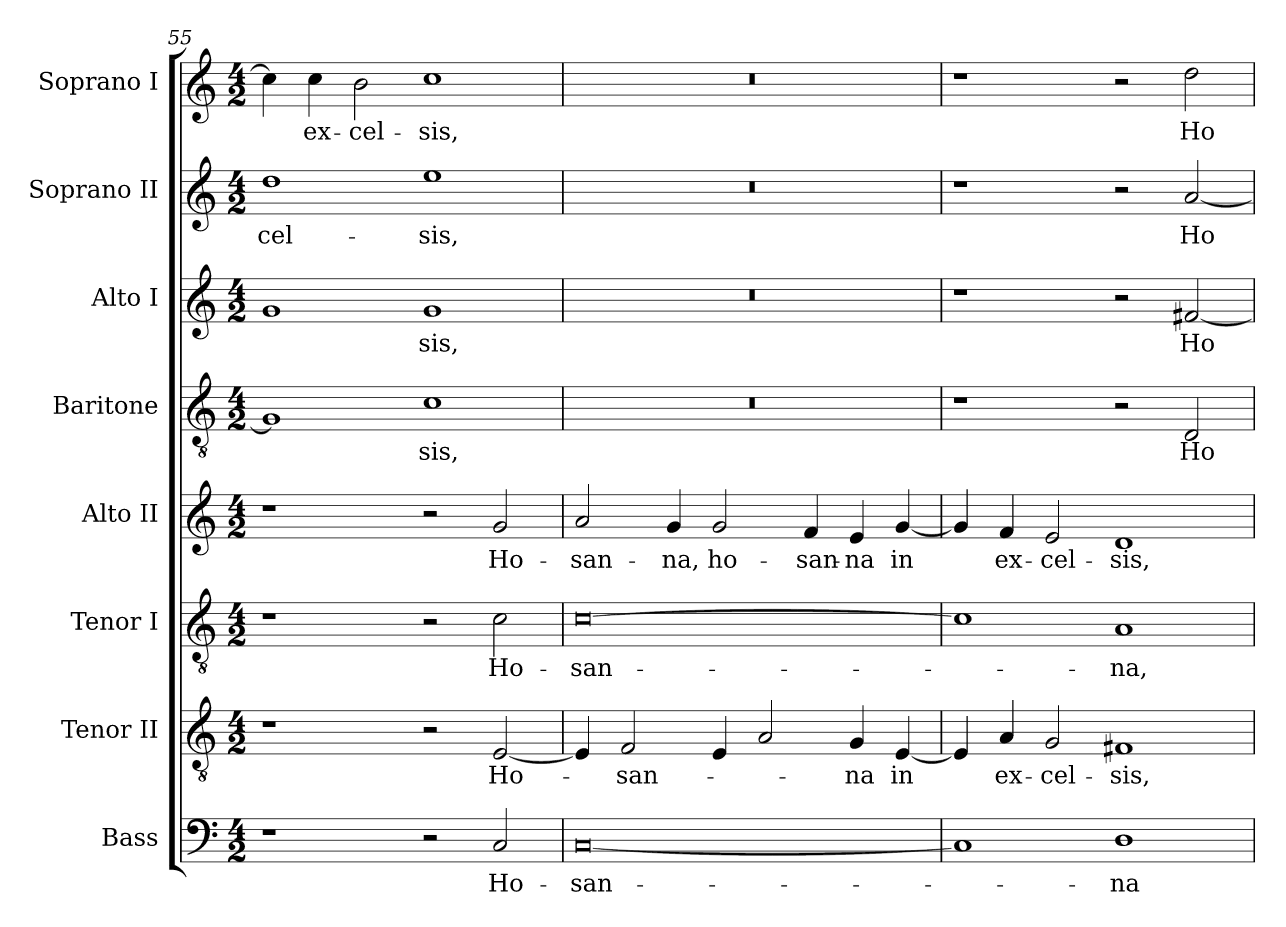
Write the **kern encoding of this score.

**kern	**text	**kern	**text	**kern	**text	**kern	**text	**kern	**text	**kern	**text	**kern	**text	**kern	**text
*part8	*part8	*part7	*part7	*part6	*part6	*part5	*part5	*part4	*part4	*part3	*part3	*part2	*part2	*part1	*part1
*staff8	*staff8	*staff7	*staff7	*staff6	*staff6	*staff5	*staff5	*staff4	*staff4	*staff3	*staff3	*staff2	*staff2	*staff1	*staff1
*I"Bass	*	*I"Tenor II	*	*I"Tenor I	*	*I"Alto II	*	*I"Baritone	*	*I"Alto I	*	*I"Soprano II	*	*I"Soprano I	*
*clefF4	*	*clefGv2	*	*clefGv2	*	*clefG2	*	*clefGv2	*	*clefG2	*	*clefG2	*	*clefG2	*
*ITrd7c12	*	*ITrd7c12	*	*ITrd7c12	*	*	*	*ITrd7c12	*	*	*	*	*	*	*
*k[]	*	*k[]	*	*k[]	*	*k[]	*	*k[]	*	*k[]	*	*k[]	*	*k[]	*
*C:	*	*C:	*	*C:	*	*C:	*	*C:	*	*C:	*	*C:	*	*C:	*
*M4/2	*	*M4/2	*	*M4/2	*	*M4/2	*	*M4/2	*	*M4/2	*	*M4/2	*	*M4/2	*
=55	=55	=55	=55	=55	=55	=55	=55	=55	=55	=55	=55	=55	=55	=55	=55
!	!	!	!	!	!	!	!	!	!	!	!	!	!LO:LY:b:color=#000000	!	!
1r	.	1r	.	1r	.	1r	.	1GGi]	.	1gi	.	1ddi	-cel-	4cci\]	.
!	!	!	!	!	!	!	!	!	!	!	!	!	!	!	!LO:LY:b:color=#000000
.	.	.	.	.	.	.	.	.	.	.	.	.	.	4cci\	ex-
!	!	!	!	!	!	!	!	!	!	!	!	!	!	!	!LO:LY:b:color=#000000
.	.	.	.	.	.	.	.	.	.	.	.	.	.	2bi\	-cel-
!	!	!	!	!	!	!	!	!	!LO:LY:b:color=#000000	!	!	!	!	!	!
!	!	!	!	!	!	!	!	!	!	!	!LO:LY:b:color=#000000	!	!	!	!
!	!	!	!	!	!	!	!	!	!	!	!	!	!LO:LY:b:color=#000000	!	!
!	!	!	!	!	!	!	!	!	!	!	!	!	!	!	!LO:LY:b:color=#000000
2r	.	2r	.	2r	.	2r	.	1Ci	-sis,	1gi	-sis,	1eei	-sis,	1cci	-sis,
!	!LO:LY:b:color=#000000	!	!	!	!	!	!	!	!	!	!	!	!	!	!
!	!	!	!LO:LY:b:color=#000000	!	!	!	!	!	!	!	!	!	!	!	!
!	!	!	!	!	!LO:LY:b:color=#000000	!	!	!	!	!	!	!	!	!	!
!	!	!	!	!	!	!	!LO:LY:b:color=#000000	!	!	!	!	!	!	!	!
2CCi/	Ho-	[<2EEi/	Ho-	2Ci\	Ho-	2gi/	Ho-	.	.	.	.	.	.	.	.
=56	=56	=56	=56	=56	=56	=56	=56	=56	=56	=56	=56	=56	=56	=56	=56
!	!LO:LY:b:color=#000000	!	!	!	!	!	!	!	!	!	!	!	!	!	!
!	!	!	!	!	!LO:LY:b:color=#000000	!	!	!	!	!	!	!	!	!	!
!	!	!	!	!	!	!	!LO:LY:b:color=#000000	!LO:N:vis=1	!	!LO:N:vis=1	!	!LO:N:vis=1	!	!LO:N:vis=1	!
[>0CCi	-san-	4EEi/]	.	[>0Ci	-san-	2ai/	-san-	0r	.	0r	.	0r	.	0r	.
!	!	!	!LO:LY:b:color=#000000	!	!	!	!	!	!	!	!	!	!	!	!
.	.	2FFi/	-san-	.	.	.	.	.	.	.	.	.	.	.	.
!	!	!	!	!	!	!	!LO:LY:b:color=#000000	!	!	!	!	!	!	!	!
.	.	.	.	.	.	4gi/	-na,	.	.	.	.	.	.	.	.
!	!	!	!	!	!	!	!LO:LY:b:color=#000000	!	!	!	!	!	!	!	!
.	.	4EEi/	.	.	.	2gi/	ho-	.	.	.	.	.	.	.	.
.	.	2AAi/	.	.	.	.	.	.	.	.	.	.	.	.	.
!	!	!	!	!	!	!	!LO:LY:b:color=#000000	!	!	!	!	!	!	!	!
.	.	.	.	.	.	4fi/	-san-	.	.	.	.	.	.	.	.
!	!	!	!LO:LY:b:color=#000000	!	!	!	!	!	!	!	!	!	!	!	!
!	!	!	!	!	!	!	!LO:LY:b:color=#000000	!	!	!	!	!	!	!	!
.	.	4GGi/	-na	.	.	4ei/	-na	.	.	.	.	.	.	.	.
!	!	!	!LO:LY:b:color=#000000	!	!	!	!	!	!	!	!	!	!	!	!
!	!	!	!	!	!	!	!LO:LY:b:color=#000000	!	!	!	!	!	!	!	!
.	.	[<4EEi/	in	.	.	[<4gi/	in	.	.	.	.	.	.	.	.
=57	=57	=57	=57	=57	=57	=57	=57	=57	=57	=57	=57	=57	=57	=57	=57
1CCi]	.	4EEi/]	.	1Ci]	.	4gi/]	.	1r	.	1r	.	1r	.	1r	.
!	!	!	!LO:LY:b:color=#000000	!	!	!	!	!	!	!	!	!	!	!	!
!	!	!	!	!	!	!	!LO:LY:b:color=#000000	!	!	!	!	!	!	!	!
.	.	4AAi/	ex-	.	.	4fi/	ex-	.	.	.	.	.	.	.	.
!	!	!	!LO:LY:b:color=#000000	!	!	!	!	!	!	!	!	!	!	!	!
!	!	!	!	!	!	!	!LO:LY:b:color=#000000	!	!	!	!	!	!	!	!
.	.	2GGi/	-cel-	.	.	2ei/	-cel-	.	.	.	.	.	.	.	.
!	!LO:LY:b:color=#000000	!	!	!	!	!	!	!	!	!	!	!	!	!	!
!	!	!	!LO:LY:b:color=#000000	!	!	!	!	!	!	!	!	!	!	!	!
!	!	!	!	!	!LO:LY:b:color=#000000	!	!	!	!	!	!	!	!	!	!
!	!	!	!	!	!	!	!LO:LY:b:color=#000000	!	!	!	!	!	!	!	!
1DDi	-na	1FF#Xi	-sis,	1AAi	-na,	1di	-sis,	2r	.	2r	.	2r	.	2r	.
!	!	!	!	!	!	!	!	!	!LO:LY:b:color=#000000	!	!	!	!	!	!
!	!	!	!	!	!	!	!	!	!	!	!LO:LY:b:color=#000000	!	!	!	!
!	!	!	!	!	!	!	!	!	!	!	!	!	!LO:LY:b:color=#000000	!	!
!	!	!	!	!	!	!	!	!	!	!	!	!	!	!	!LO:LY:b:color=#000000
.	.	.	.	.	.	.	.	2DDi/	Ho-	[<2f#Xi/	Ho-	[<2ai/	Ho-	2ddi\	Ho-
=	=	=	=	=	=	=	=	=	=	=	=	=	=	=	=
*-	*-	*-	*-	*-	*-	*-	*-	*-	*-	*-	*-	*-	*-	*-	*-
